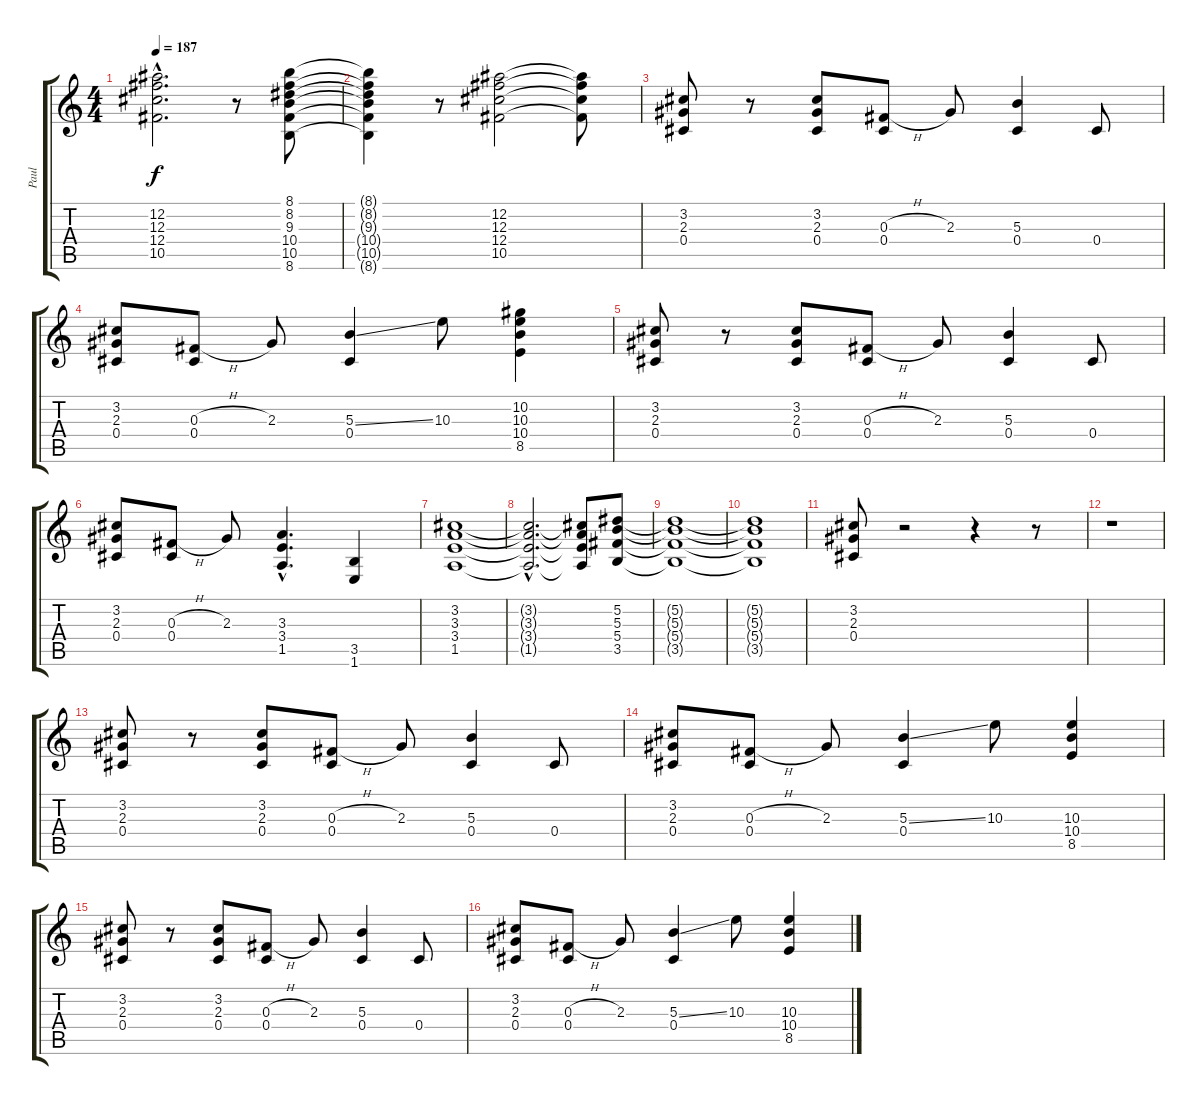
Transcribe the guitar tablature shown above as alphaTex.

\track ("Paul" "Paul") {instrument overdrivenguitar}
\staff {score tabs}
\tuning (Eb4 Bb3 Gb3 Db3 Ab2 Eb2) {hide}
\ts (4 4)
\tempo 187
\clef g2
\ks c
(12.2{hac t} 12.3{hac t} 12.4{hac t} 10.5{hac t}).2{d dy f} r.8 (8.1 8.2 9.3 10.4 10.5 8.6).8 |
(8.1{t} 8.2{t} 9.3{t} 10.4{t} 10.5{t} 8.6{t}).4 r.8 (12.2 12.3 12.4 10.5).2 (12.2{t} 12.3{t} 12.4{t} 10.5{t}).8 |
(3.2 2.3 0.4).8 r.8 (3.2 2.3 0.4).8 (0.3{h} 0.4).8 2.3.8 (5.3 0.4).4 0.4.8 |
(3.2 2.3 0.4).8 (0.3{h} 0.4).8 2.3.8 (5.3{ss} 0.4).4 10.3.8 (10.2 10.3 10.4 8.5).4 |
(3.2 2.3 0.4).8 r.8 (3.2 2.3 0.4).8 (0.3{h} 0.4).8 2.3.8 (5.3 0.4).4 0.4.8 |
(3.2 2.3 0.4).8 (0.3{h} 0.4).8 2.3.8 (3.3{hac} 3.4{hac} 1.5{hac}).4{d} (3.5 1.6).4 |
(3.2 3.3 3.4 1.5).1 |
(3.2{hac t} 3.3{hac t} 3.4{hac t} 1.5{hac t}).2{d} (3.2{t} 3.3{t} 3.4{t} 1.5{t}).8 (5.2 5.3 5.4 3.5).8 |
(5.2{t} 5.3{t} 5.4{t} 3.5{t}).1 |
(5.2{t} 5.3{t} 5.4{t} 3.5{t}).1 |
(3.2 2.3 0.4).8 r.2 r.4 r.8 |
r.1 |
(3.2 2.3 0.4).8 r.8 (3.2 2.3 0.4).8 (0.3{h} 0.4).8 2.3.8 (5.3 0.4).4 0.4.8 |
(3.2 2.3 0.4).8 (0.3{h} 0.4).8 2.3.8 (5.3{ss} 0.4).4 10.3.8 (10.3 10.4 8.5).4 |
(3.2 2.3 0.4).8 r.8 (3.2 2.3 0.4).8 (0.3{h} 0.4).8 2.3.8 (5.3 0.4).4 0.4.8 |
(3.2 2.3 0.4).8 (0.3{h} 0.4).8 2.3.8 (5.3{ss} 0.4).4 10.3.8 (10.3 10.4 8.5).4
